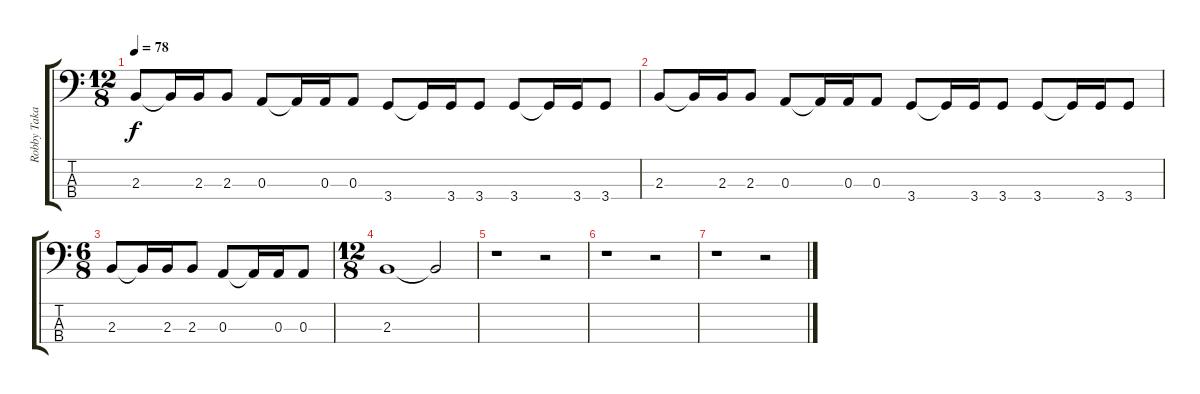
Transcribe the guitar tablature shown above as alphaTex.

\track ("Robby Takac (Bass)" "Robby Taka") {instrument electricbasspick}
\staff {score tabs}
\tuning (G2 D2 A1 E1) {hide}
\ts (12 8)
\tempo 78
\clef f4
\ks c
2.3.8{dy f} 2.3{t}.16 2.3.16 2.3.8 0.3.8 0.3{t}.16 0.3.16 0.3.8 3.4.8 3.4{t}.16 3.4.16 3.4.8 3.4.8 3.4{t}.16 3.4.16 3.4.8 |
2.3.8 2.3{t}.16 2.3.16 2.3.8 0.3.8 0.3{t}.16 0.3.16 0.3.8 3.4.8 3.4{t}.16 3.4.16 3.4.8 3.4.8 3.4{t}.16 3.4.16 3.4.8 |
\ts (6 8)
2.3.8 2.3{t}.16 2.3.16 2.3.8 0.3.8 0.3{t}.16 0.3.16 0.3.8 |
\ts (12 8)
2.3.1 2.3{t}.2 |
r.1 r.2 |
r.1 r.2 |
r.1 r.2
